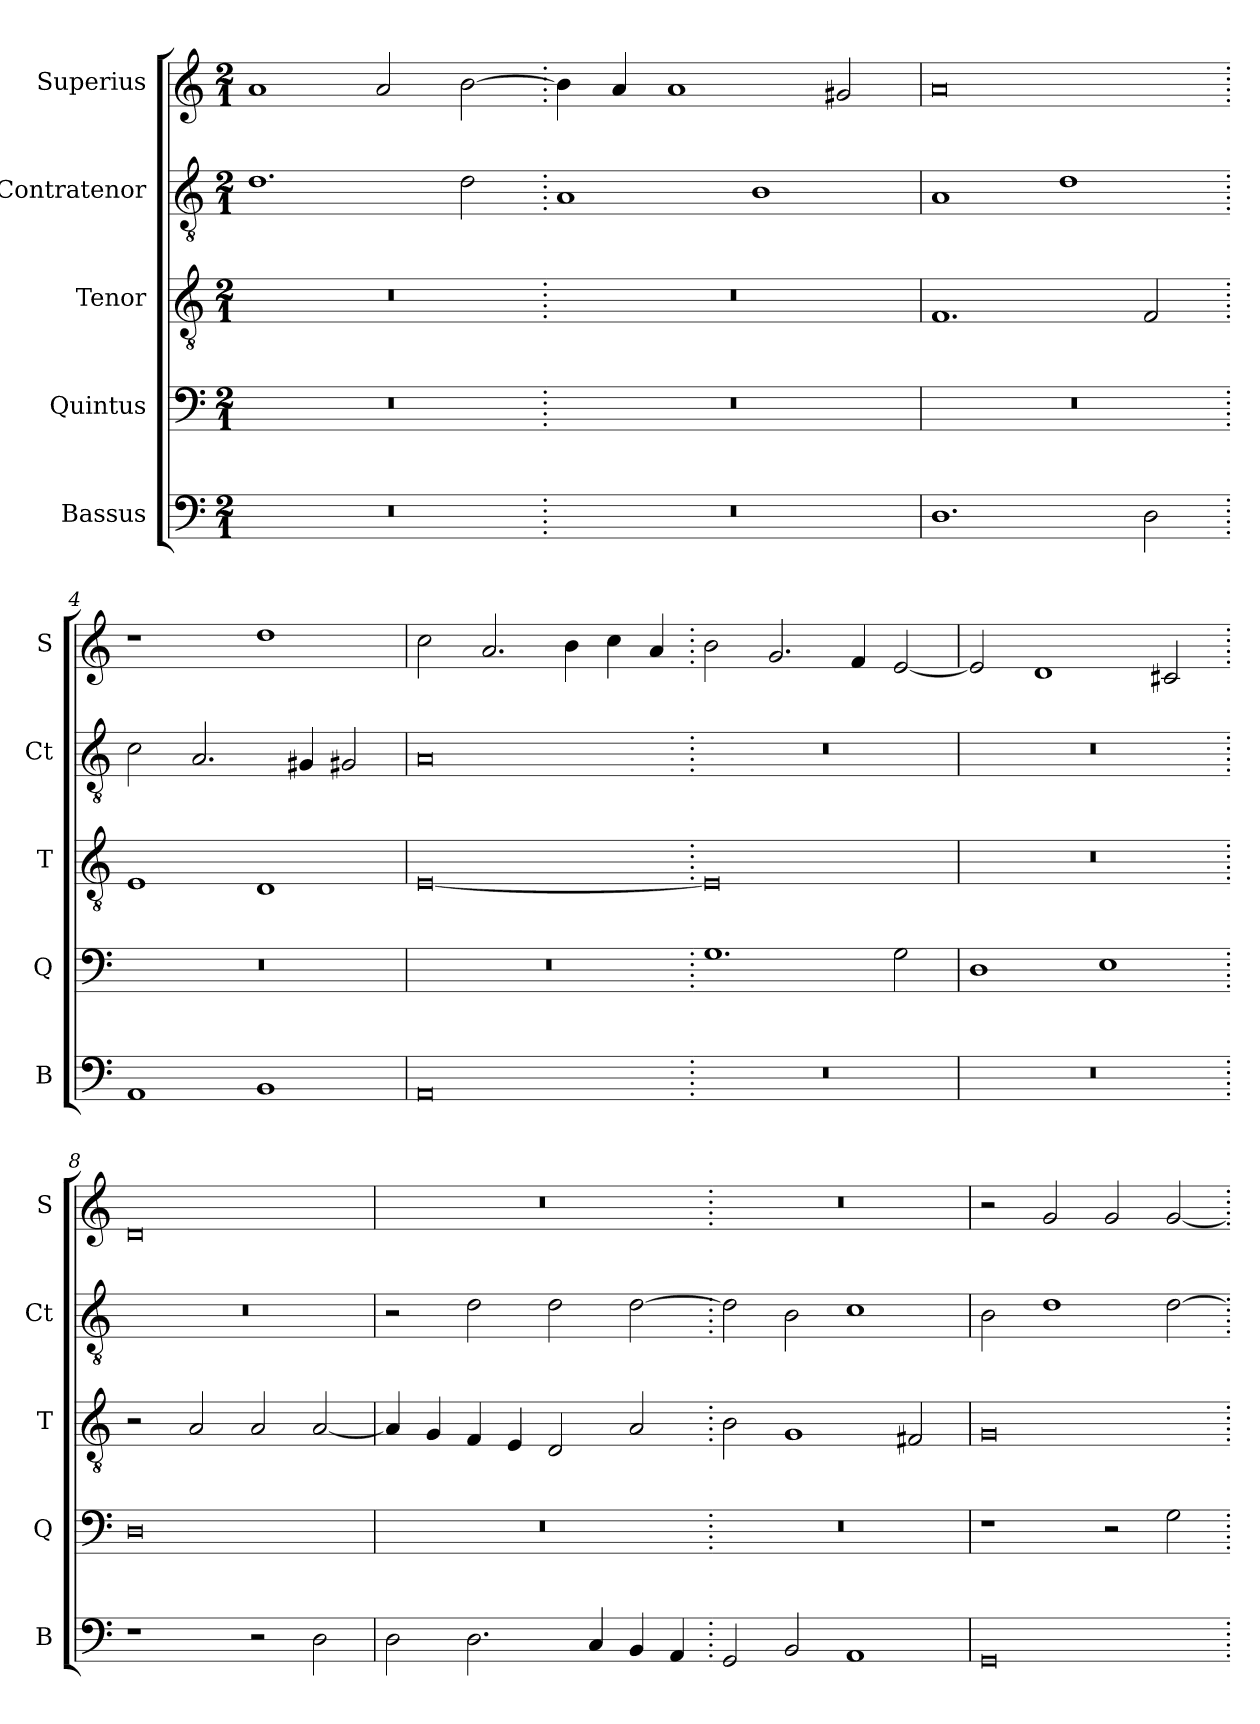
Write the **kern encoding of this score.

**kern	**kern	**kern	**kern	**kern
*part5	*part4	*part3	*part2	*part1
*staff5	*staff4	*staff3	*staff2	*staff1
*I"Bassus	*I"Quintus	*I"Tenor	*I"Contratenor	*I"Superius
*I'B	*I'Q	*I'T	*I'Ct	*I'S
*clefF4	*clefF4	*clefGv2	*clefGv2	*clefG2
*k[]	*k[]	*k[]	*k[]	*k[]
*M2/1	*M2/1	*M2/1	*M2/1	*M2/1
=1	=1	=1	=1	=1
0r	0r	0r	1.d	1a
.	.	.	.	2a/
.	.	.	2d\	[2b\
=2.	=2.	=2.	=2.	=2.
0r	0r	0r	1A	4b\]
.	.	.	.	4a/
.	.	.	.	1a
.	.	.	1B	.
.	.	.	.	2g#X/
=3	=3	=3	=3	=3
1.D	0r	1.F	1A	0a
.	.	.	1d	.
2D\	.	2F/	.	.
=4.	=4.	=4.	=4.	=4.
1AA	0r	1E	2c\	1r
.	.	.	2.A/	.
1BB	.	1D	.	1dd
.	.	.	4G#X/	.
.	.	.	2G#X/	.
=5	=5	=5	=5	=5
0AA	0r	[0E	0A	2cc\
.	.	.	.	2.a/
.	.	.	.	4b\
.	.	.	.	4cc\
.	.	.	.	4a/
=6.	=6.	=6.	=6.	=6.
0r	1.G	0E]	0r	2b\
.	.	.	.	2.g/
.	.	.	.	4f/
.	2G\	.	.	[2e/
=7	=7	=7	=7	=7
0r	1D	0r	0r	2e/]
.	.	.	.	1d
.	1E	.	.	.
.	.	.	.	2c#X/
=8.	=8.	=8.	=8.	=8.
1r	0D	2r	0r	0d
.	.	2A/	.	.
2r	.	2A/	.	.
2D\	.	[2A/	.	.
=9	=9	=9	=9	=9
2D\	0r	4A/]	2r	0r
.	.	4G/	.	.
2.D\	.	4F/	2d\	.
.	.	4E/	.	.
.	.	2D/	2d\	.
4C/	.	.	.	.
4BB/	.	2A/	[2d\	.
4AA/	.	.	.	.
=10.	=10.	=10.	=10.	=10.
2GG/	0r	2B\	2d\]	0r
2BB/	.	1G	2B\	.
1AA	.	.	1c	.
.	.	2F#X/	.	.
=11	=11	=11	=11	=11
0GG	1r	0G	2B\	2r
.	.	.	1d	2g/
.	2r	.	.	2g/
.	2G\	.	[2d\	[2g/
=.	=.	=.	=.	=.
*-	*-	*-	*-	*-
